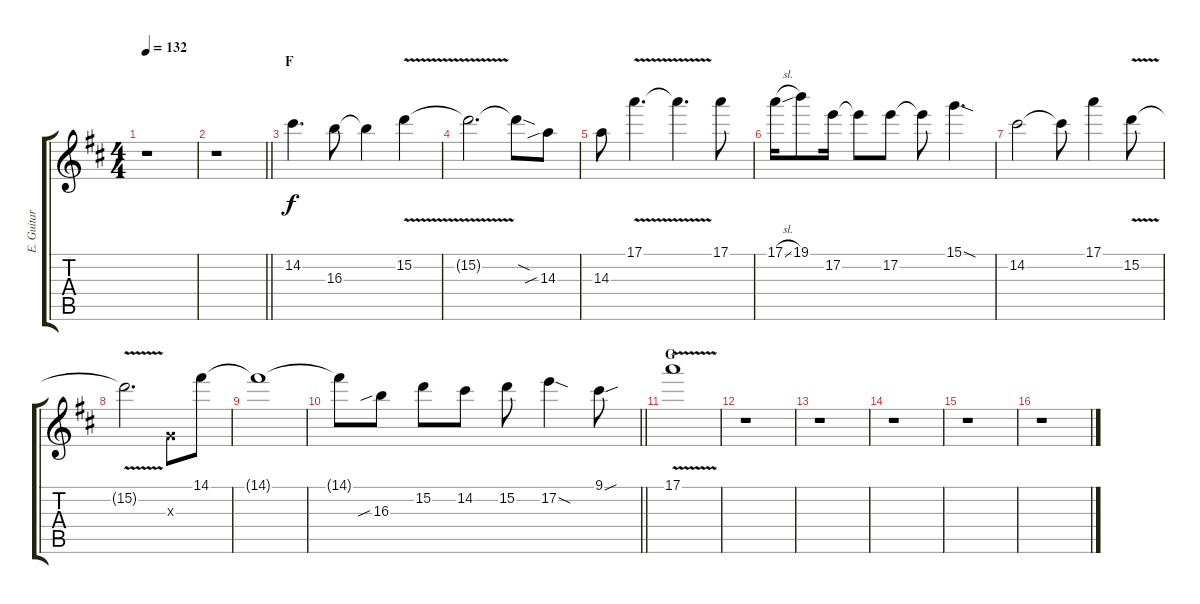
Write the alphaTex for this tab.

\track ("E. Guitar I" "E. Guitar ") {instrument overdrivenguitar}
\staff {score tabs}
\tuning (E4 B3 G3 D3 A2 E2) {hide}
\ts (4 4)
\tempo 132
\clef g2
\ks d
r.1{dy f} |
\barLineRight lightlight
r.1 |
\section ("" "F")
14.2.4{d} 16.3.8 16.3{t}.4 15.2{v}.4 |
15.2{t}.2{d} 15.2{sod t}.8 14.3{sib}.8 |
14.3.8 17.1{v}.4{d} 17.1{t}.4{d} 17.1.8 |
17.1{sl}.16 19.1.8 17.2.16 17.2{t}.8 17.2.8 17.2{t}.8 15.1{sod}.4{d} |
14.2.2 14.2{t}.8 17.1.4 15.2{v}.8 |
15.2{t}.2{d} 0.3{x}.8 14.1.8 |
14.1{t}.1 |
\barLineRight lightlight
14.1{t}.8 16.3{sib}.8 15.2.8 14.2.8 15.2.8 17.2{sod}.4 9.1{sou}.8 |
\section ("" "G")
17.1{v}.1{volume 0} |
r.1 |
r.1{volume 15} |
r.1 |
r.1 |
r.1
